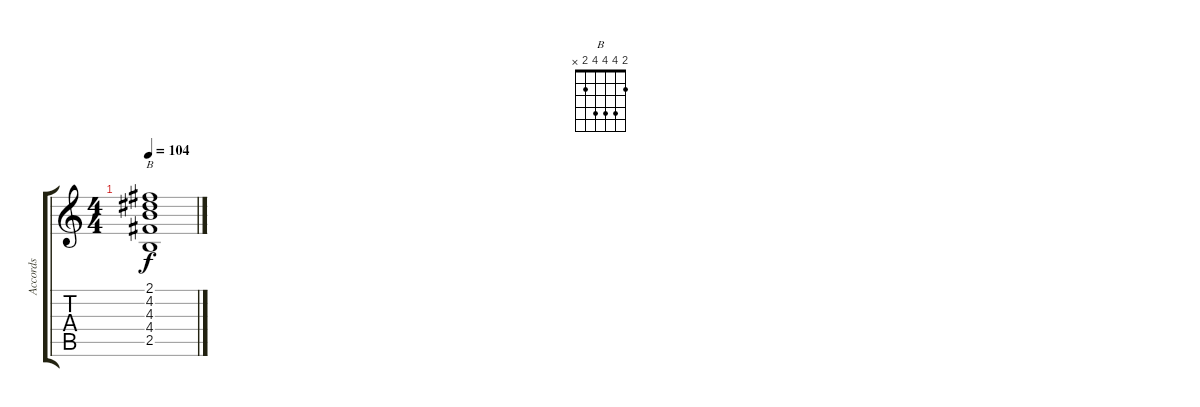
\track ("Accords" "Accords") {instrument overdrivenguitar}
\staff {score tabs}
\tuning (E4 B3 G3 D3 A2 E2) {hide}
\chord ("B" 2 4 4 4 2 x)
\ts (4 4)
\tempo 104
\clef g2
\ks c
(2.1 4.2 4.3 4.4 2.5).1{ch "B" dy f}
